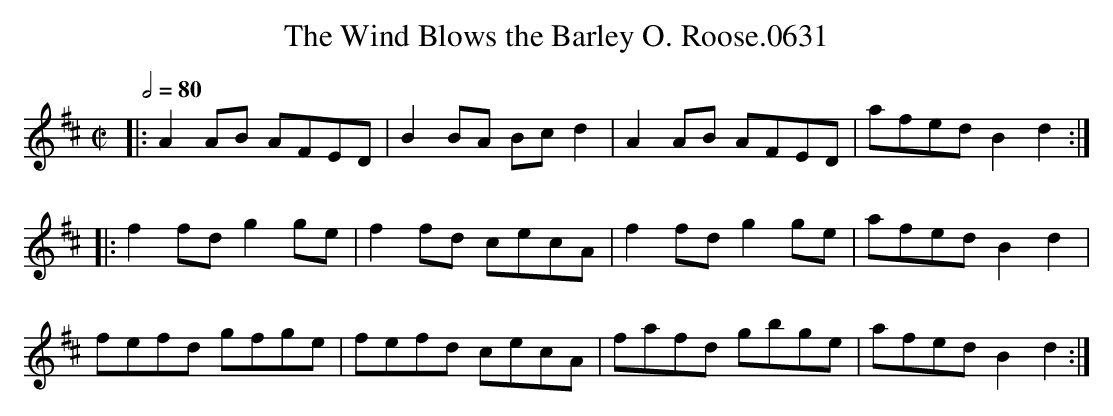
X:1
T:Wind Blows the Barley O. Roose.0631, The
M:C|
L:1/8
Q:1/2=80
K:D
|:A2AB AFED|B2BA Bcd2|A2AB AFED|afed B2d2:|
|:f2fd g2ge|f2fd cecA|f2fd g2ge|afed B2d2|
fefd gfge|fefd cecA|fafd gbge|afed B2d2:|
